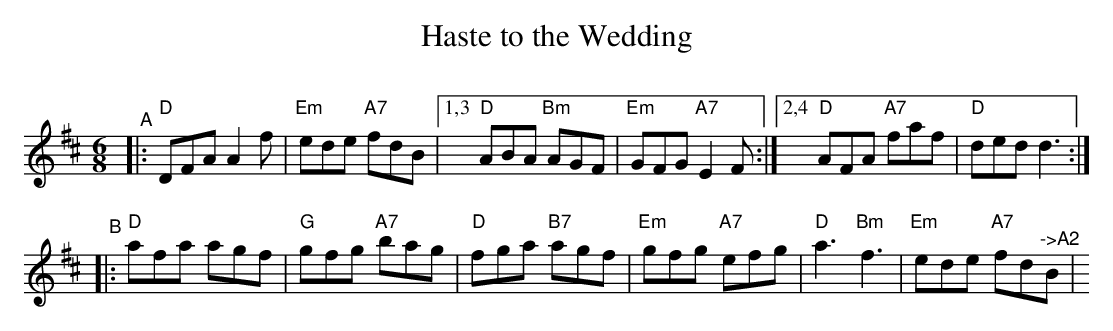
X:1
T: Haste to the Wedding
C:
M: 6/8
L: 1/8
K: D
"^A"\
|:"D"DFA A2f | "Em"ede "A7"fdB |[1,3 "D"ABA "Bm"AGF | "Em"GFG "A7"E2F \
                              :|[2,4 "D"AFA "A7"faf | "D"ded d3 :|
"^B"\
|:"D"afa agf | "G"gfg "A7"bag | "D"fga "B7"agf | "Em"gfg "A7"efg \
| "D"a3 "Bm"f3  | "Em"ede "A7"fd"^->A2"B | y2
